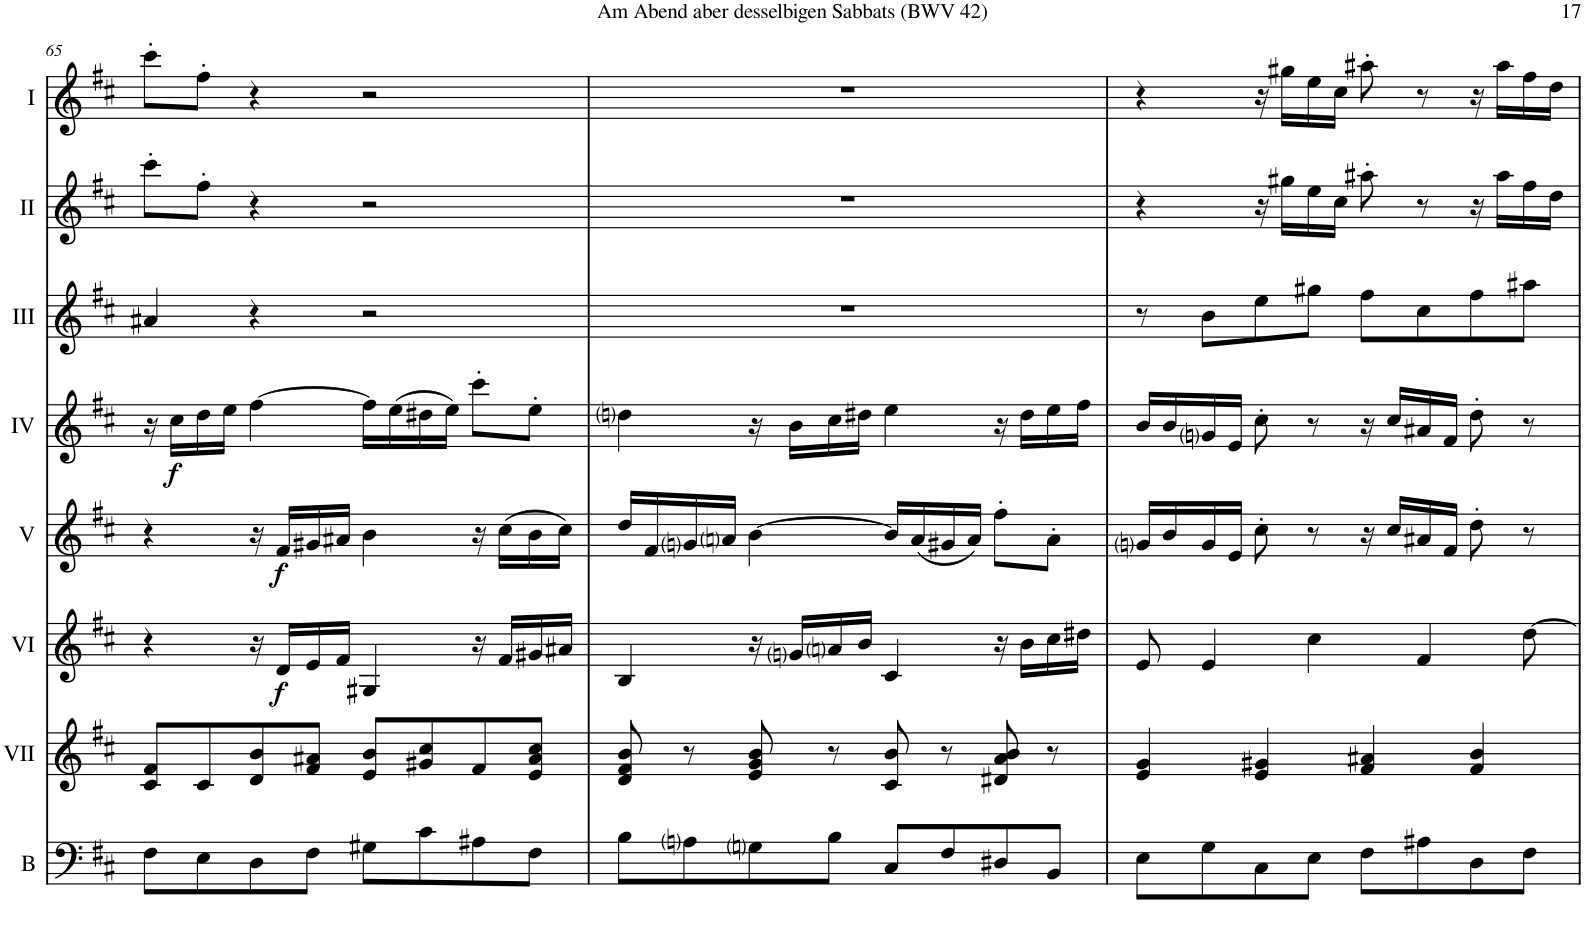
**kern	**kern	**kern	**dynam	**kern	**dynam	**kern	**dynam	**kern	**kern	**kern
*part8	*part7	*part6	*part6	*part5	*part5	*part4	*part4	*part3	*part2	*part1
*staff8	*staff7	*staff6	*staff6	*staff5	*staff5	*staff4	*staff4	*staff3	*staff2	*staff1
*I"Bass	*I"Acc. 7	*I"Acc. 6	*	*I"Acc. 5	*	*I"Acc. 4	*	*I"Acc. 3	*I"Acc. 2	*I"Acc. 1
*I'B	*	*	*	*	*	*	*	*	*	*
!!LO:PB:g=z
*clefF4	*clefG2	*clefG2	*	*clefG2	*	*clefG2	*	*clefG2	*clefG2	*clefG2
*Trd7c12	*	*Trd7c12	*	*	*	*	*	*Trd7c12	*	*
*k[f#c#]	*k[f#c#]	*k[f#c#]	*	*k[f#c#]	*	*k[f#c#]	*	*k[f#c#]	*k[f#c#]	*k[f#c#]
*M2/2	*M2/2	*M2/2	*	*M2/2	*	*M2/2	*	*M2/2	*M2/2	*M2/2
*met(c|)	*met(c|)	*met(c|)	*	*met(c|)	*	*met(c|)	*	*met(c|)	*met(c|)	*met(c|)
=65	=65	=65	=65	=65	=65	=65	=65	=65	=65	=65
8F#\L	8c#/ 8f#/L	4r	.	4r	.	16r	.	4a#X/	8ccc#'\L	8ccc#'\L
!	!	!	!	!	!	!	!LO:DY:b	!	!	!
.	.	.	.	.	.	16cc#\LL	f	.	.	.
8E\	8c#/	.	.	.	.	16dd\	.	.	8ff#'\J	8ff#'\J
.	.	.	.	.	.	16ee\JJ	.	.	.	.
8D\	8d/ 8b/	16r	.	16r	.	[4ff#\	.	4r	4r	4r
!	!	!	!LO:DY:b	!	!LO:DY:b	!	!	!	!	!
.	.	16d/LL	f	16f#/LL	f	.	.	.	.	.
8F#\J	8f#/ 8a#X/J	16e/	.	16g#X/	.	.	.	.	.	.
.	.	16f#/JJ	.	16a#X/JJ	.	.	.	.	.	.
8G#X\L	8e/ 8b/L	4G#X/	.	4b\	.	16ff#\LL]	.	2r	2r	2r
.	.	.	.	.	.	(16ee\	.	.	.	.
8c#\	8g#X/ 8cc#/	.	.	.	.	16dd#X\	.	.	.	.
.	.	.	.	.	.	16ee\JJ)	.	.	.	.
8A#X\	8f#/	16r	.	16r	.	8ccc#'\L	.	.	.	.
.	.	16f#/LL	.	(16cc#\LL	.	.	.	.	.	.
8F#\J	8e/ 8a#/ 8cc#/J	16g#X/	.	16b\	.	8ee'\J	.	.	.	.
.	.	16a#X/JJ	.	16cc#\JJ)	.	.	.	.	.	.
=66	=66	=66	=66	=66	=66	=66	=66	=66	=66	=66
8B\L	8d/ 8f#/ 8b/	4B/	.	16dd/LL	.	4ddni\	.	1r	1r	1r
.	.	.	.	16f#/	.	.	.	.	.	.
8Ani\	8r	.	.	16gni/	.	.	.	.	.	.
.	.	.	.	16ani/JJ	.	.	.	.	.	.
8Gni\	8e/ 8g/ 8b/	16r	.	[4b\	.	16r	.	.	.	.
.	.	16gni/LL	.	.	.	16b\LL	.	.	.	.
8B\J	8r	16ani/	.	.	.	16cc#\	.	.	.	.
.	.	16b/JJ	.	.	.	16dd#X\JJ	.	.	.	.
8C#/L	8c#/ 8b/	4c#/	.	16b/LL]	.	4ee\	.	.	.	.
.	.	.	.	(16a/	.	.	.	.	.	.
8F#/	8r	.	.	16g#X/	.	.	.	.	.	.
.	.	.	.	16a/JJ)	.	.	.	.	.	.
8D#X/	8d#X/ 8a/ 8b/	16r	.	8ff#'\L	.	16r	.	.	.	.
.	.	16b\LL	.	.	.	16dd#\LL	.	.	.	.
8BB/J	8r	16cc#\	.	8a'\J	.	16ee\	.	.	.	.
.	.	16dd#X\JJ	.	.	.	16ff#\JJ	.	.	.	.
=67	=67	=67	=67	=67	=67	=67	=67	=67	=67	=67
8E\L	4e/ 4g/	8e/	.	16gni/LL	.	16b/LL	.	8r	4r	4r
.	.	.	.	16b/	.	16b/	.	.	.	.
8G\	.	4e/	.	16g/	.	16gni/	.	8b\L	.	.
.	.	.	.	16e/JJ	.	16e/JJ	.	.	.	.
8C#\	4e/ 4g#X/	.	.	8cc#'\	.	8cc#'\	.	8ee\	16r	16r
.	.	.	.	.	.	.	.	.	16gg#X\LL	16gg#X\LL
8E\J	.	4cc#\	.	8r	.	8r	.	8gg#X\J	16ee\	16ee\
.	.	.	.	.	.	.	.	.	16cc#\JJ	16cc#\JJ
8F#\L	4f#/ 4a#X/	.	.	16r	.	16r	.	8ff#\L	8aa#X'\	8aa#X'\
.	.	.	.	16cc#/LL	.	16cc#/LL	.	.	.	.
8A#X\	.	4f#/	.	16a#X/	.	16a#X/	.	8cc#\	8r	8r
.	.	.	.	16f#/JJ	.	16f#/JJ	.	.	.	.
8D\	4f#/ 4b/	.	.	8dd'\	.	8dd'\	.	8ff#\	16r	16r
.	.	.	.	.	.	.	.	.	16aa#\LL	16aa#\LL
8F#\J	.	[8dd\	.	8r	.	8r	.	8aa#X\J	16ff#\	16ff#\
.	.	.	.	.	.	.	.	.	16dd\JJ	16dd\JJ
=	=	=	=	=	=	=	=	=	=	=
*-	*-	*-	*-	*-	*-	*-	*-	*-	*-	*-
